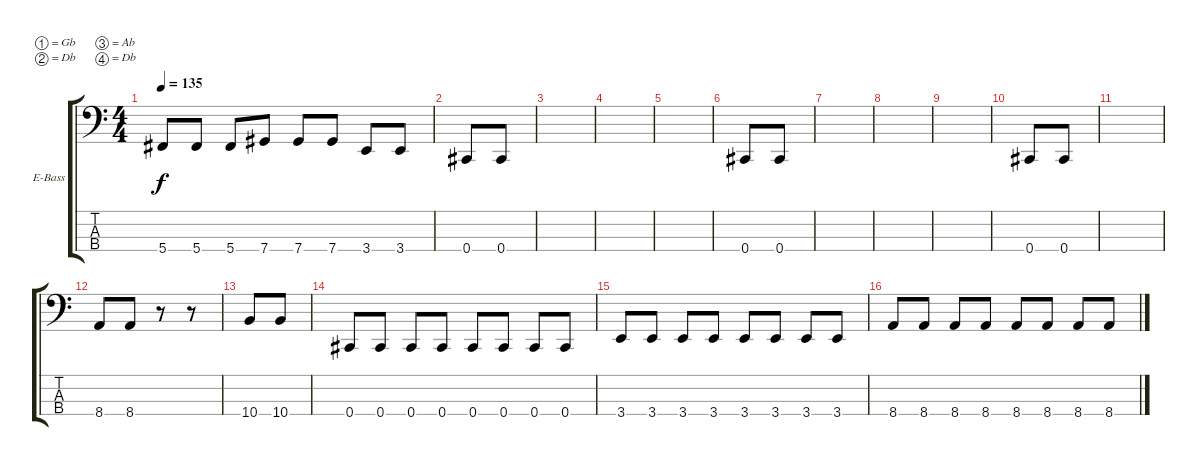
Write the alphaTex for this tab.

\defaultSystemsLayout 4
\bracketExtendMode groupsimilarinstruments
\firstSystemTrackNameOrientation horizontal
\otherSystemsTrackNameOrientation horizontal
\track ("Electric Bass" "E-Bass") {instrument electricbassfinger}
\staff {score tabs}
\tuning (Gb2 Db2 Ab1 Db1)
\ts (4 4)
\tempo 135
\clef f4
\scale
0.333333
\ks c
5.4.8{dy f} 5.4.8 5.4.8 7.4.8 7.4.8 7.4.8 3.4.8 3.4.8 |
\scale
0.333333 0.4.8 0.4.8 |
\scale
0.333333 |
\scale
0.333333 |
\scale
0.333333 |
\scale
0.333333 0.4.8 0.4.8 |
\scale
0.333333 |
\scale
0.333333 |
\scale
0.333333 |
\scale
0.333333 0.4.8 0.4.8 |
\scale
0.333333 |
\scale
0.333333 8.4.8 8.4.8 r.8 r.8 |
\scale
0.333333 10.4.8 10.4.8 |
\scale
0.333333 0.4.8 0.4.8 0.4.8 0.4.8 0.4.8 0.4.8 0.4.8 0.4.8 |
\scale
0.333333 3.4.8 3.4.8 3.4.8 3.4.8 3.4.8 3.4.8 3.4.8 3.4.8 |
\scale
0.333333 8.4.8 8.4.8 8.4.8 8.4.8 8.4.8 8.4.8 8.4.8 8.4.8
